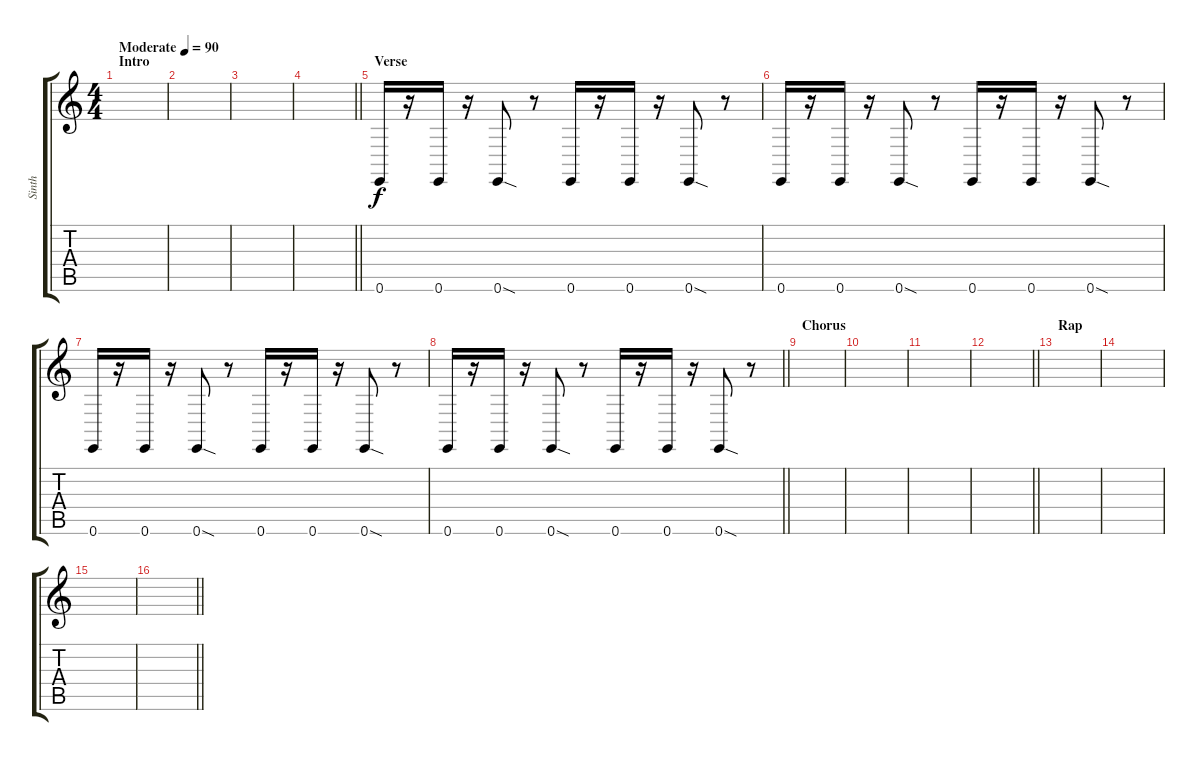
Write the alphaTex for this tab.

\track ("Sinth" "Sinth") {instrument lead2sawtooth}
\staff {score tabs}
\tuning (E4 B3 G3 D3 A2 E2) {hide}
\ts (4 4)
\section ("" "Intro")
\tempo (90 "Moderate")
\clef g2
\ks c
|
|
|
\barLineRight lightlight
|
\section ("" "Verse")
0.6.16 r.16 0.6.16 r.16 0.6{sod}.8 r.8 0.6.16 r.16 0.6.16 r.16 0.6{sod}.8 r.8 |
0.6.16 r.16 0.6.16 r.16 0.6{sod}.8 r.8 0.6.16 r.16 0.6.16 r.16 0.6{sod}.8 r.8 |
0.6.16 r.16 0.6.16 r.16 0.6{sod}.8 r.8 0.6.16 r.16 0.6.16 r.16 0.6{sod}.8 r.8 |
\barLineRight lightlight
0.6.16 r.16 0.6.16 r.16 0.6{sod}.8 r.8 0.6.16 r.16 0.6.16 r.16 0.6{sod}.8 r.8 |
\section ("" "Chorus")
|
|
|
\barLineRight lightlight
|
\section ("" "Rap")
|
|
|
\barLineRight lightlight
